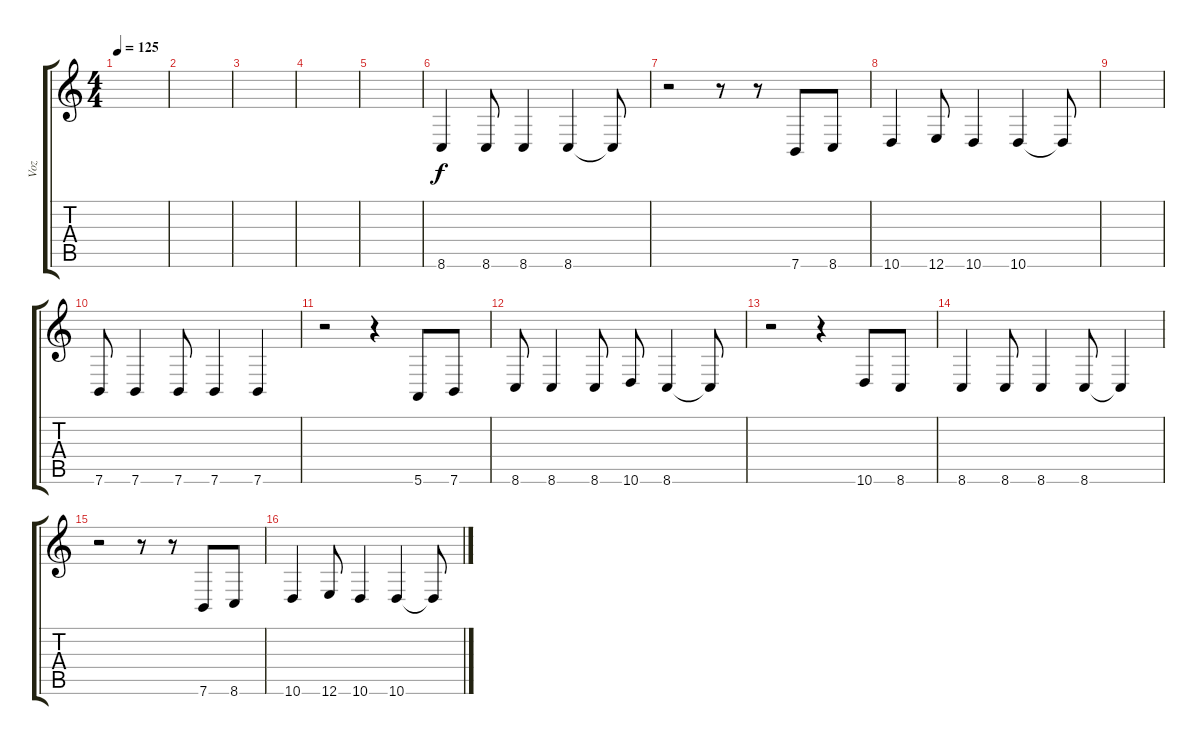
\track ("Voz" "Voz") {instrument stringensemble1}
\staff {score tabs}
\tuning (E4 B3 G3 D3 A2 E2) {hide}
\ts (4 4)
\tempo 125
\clef g2
\ks c
|
|
|
|
|
8.6.4 8.6.8 8.6.4 8.6.4 8.6{t}.8 |
r.2 r.8 r.8 7.6.8 8.6.8 |
10.6.4 12.6.8 10.6.4 10.6.4 10.6{t}.8 |
|
7.6.8 7.6.4 7.6.8 7.6.4 7.6.4 |
r.2 r.4 5.6.8 7.6.8 |
8.6.8 8.6.4 8.6.8 10.6.8 8.6.4 8.6{t}.8 |
r.2 r.4 10.6.8 8.6.8 |
8.6.4 8.6.8 8.6.4 8.6.8 8.6{t}.4 |
r.2 r.8 r.8 7.6.8 8.6.8 |
10.6.4 12.6.8 10.6.4 10.6.4 10.6{t}.8
